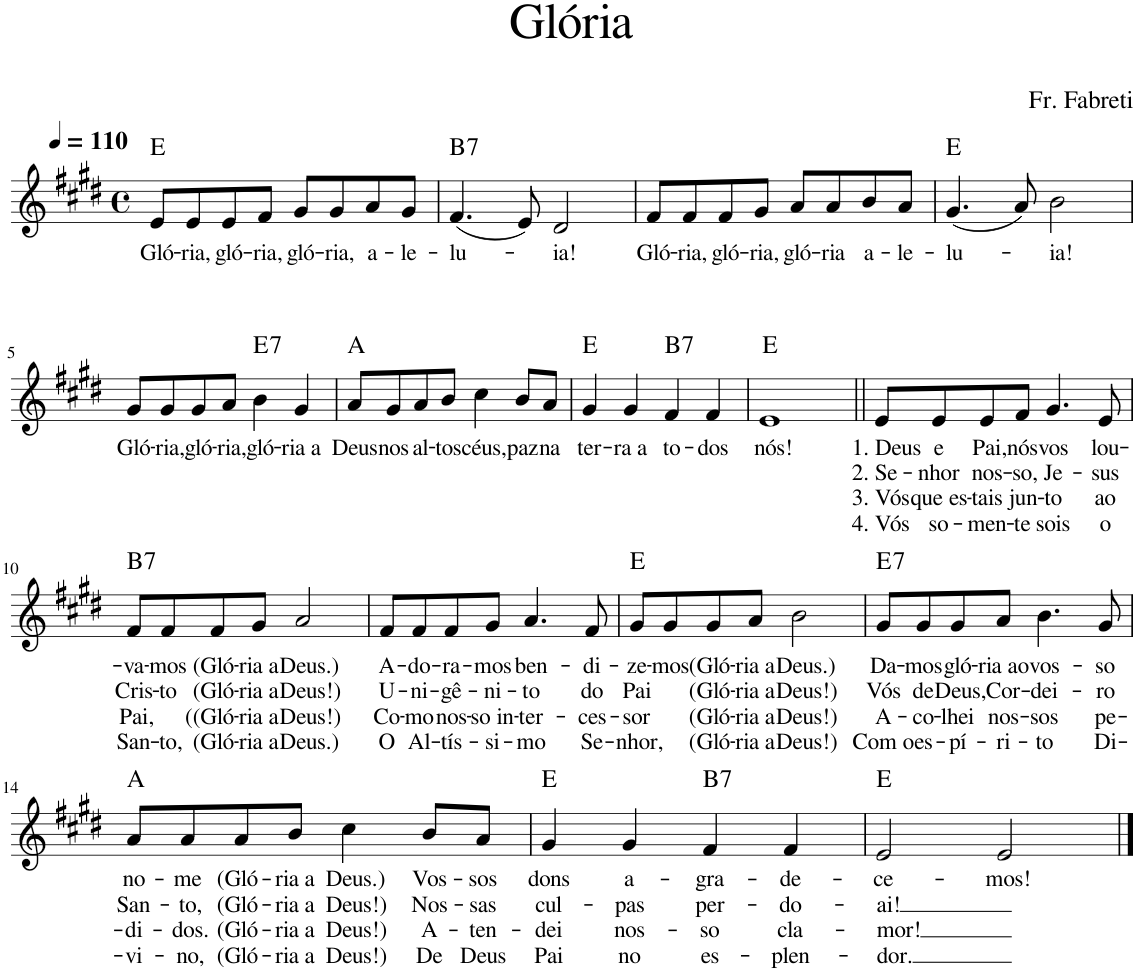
**kern	**text	**text	**text	**text	**harte
*part1	*part1	*part1	*part1	*part1	*part1
*staff1	*staff1	*staff1	*staff1	*staff1	*
*I"Voz	*	*	*	*	*
*I'Vo.	*	*	*	*	*
*clefG2	*	*	*	*	*
*k[f#c#g#d#]	*	*	*	*	*
*M4/4	*	*	*	*	*
*met(c)	*	*	*	*	*
*MM110	*	*	*	*	*
=1	=1	=1	=1	=1	=1
!	!LO:LY:b	!	!	!	!
8e/L	Gló-	.	.	.	E:maj
!	!LO:LY:b	!	!	!	!
8e/	-ria,	.	.	.	.
!	!LO:LY:b	!	!	!	!
8e/	gló-	.	.	.	.
!	!LO:LY:b	!	!	!	!
8f#/J	-ria,	.	.	.	.
!	!LO:LY:b	!	!	!	!
8g#/L	gló-	.	.	.	.
!	!LO:LY:b	!	!	!	!
8g#/	-ria,	.	.	.	.
!	!LO:LY:b	!	!	!	!
8a/	a-	.	.	.	.
!	!LO:LY:b	!	!	!	!
8g#/J	-le-	.	.	.	.
=2	=2	=2	=2	=2	=2
!	!LO:LY:b	!	!	!	!LO:H:kt=7
(4.f#/	-lu-	.	.	.	B:7
8e/)	.	.	.	.	.
!	!LO:LY:b	!	!	!	!
2d#/	-ia!	.	.	.	.
=3	=3	=3	=3	=3	=3
!	!LO:LY:b	!	!	!	!
8f#/L	Gló-	.	.	.	.
!	!LO:LY:b	!	!	!	!
8f#/	-ria,	.	.	.	.
!	!LO:LY:b	!	!	!	!
8f#/	gló-	.	.	.	.
!	!LO:LY:b	!	!	!	!
8g#/J	-ria,	.	.	.	.
!	!LO:LY:b	!	!	!	!
8a/L	gló-	.	.	.	.
!	!LO:LY:b	!	!	!	!
8a/	-ria	.	.	.	.
!	!LO:LY:b	!	!	!	!
8b/	a-	.	.	.	.
!	!LO:LY:b	!	!	!	!
8a/J	-le-	.	.	.	.
=4	=4	=4	=4	=4	=4
!	!LO:LY:b	!	!	!	!
(4.g#/	-lu-	.	.	.	E:maj
8a/)	.	.	.	.	.
!	!LO:LY:b	!	!	!	!
2b\	-ia!	.	.	.	.
!!LO:LB:g=z
=5	=5	=5	=5	=5	=5
!	!LO:LY:b	!	!	!	!
8g#/L	Gló-	.	.	.	.
!	!LO:LY:b	!	!	!	!
8g#/	-ria,	.	.	.	.
!	!LO:LY:b	!	!	!	!
8g#/	gló-	.	.	.	.
!	!LO:LY:b	!	!	!	!
8a/J	-ria,	.	.	.	.
!	!LO:LY:b	!	!	!	!LO:H:kt=7
4b\	gló-	.	.	.	E:7
!	!LO:LY:b	!	!	!	!
4g#/	-ria a	.	.	.	.
=6	=6	=6	=6	=6	=6
!	!LO:LY:b	!	!	!	!
8a/L	Deus	.	.	.	A:maj
!	!LO:LY:b	!	!	!	!
8g#/	nos	.	.	.	.
!	!LO:LY:b	!	!	!	!
8a/	al-	.	.	.	.
!	!LO:LY:b	!	!	!	!
8b/J	-tos	.	.	.	.
!	!LO:LY:b	!	!	!	!
4cc#\	céus,	.	.	.	.
!	!LO:LY:b	!	!	!	!
8b/L	paz	.	.	.	.
!	!LO:LY:b	!	!	!	!
8a/J	na	.	.	.	.
=7	=7	=7	=7	=7	=7
!	!LO:LY:b	!	!	!	!
4g#/	ter-	.	.	.	E:maj
!	!LO:LY:b	!	!	!	!
4g#/	-ra a	.	.	.	.
!	!LO:LY:b	!	!	!	!LO:H:kt=7
4f#/	to-	.	.	.	B:7
!	!LO:LY:b	!	!	!	!
4f#/	-dos	.	.	.	.
=8	=8	=8	=8	=8	=8
!	!LO:LY:b	!	!	!	!
1e	nós!	.	.	.	E:maj
=9||	=9||	=9||	=9||	=9||	=9||
!	!LO:LY:b	!LO:LY:b	!LO:LY:b	!LO:LY:b	!
8e/L	1. Deus	2. Se-	3. Vós	4. Vós	.
!	!LO:LY:b	!LO:LY:b	!LO:LY:b	!LO:LY:b	!
8e/	e	-nhor	que es-	so-	.
!	!LO:LY:b	!LO:LY:b	!LO:LY:b	!LO:LY:b	!
8e/	Pai,	nos-	-tais	-men-	.
!	!LO:LY:b	!LO:LY:b	!LO:LY:b	!LO:LY:b	!
8f#/J	nós	-so,	jun-	-te	.
!	!LO:LY:b	!LO:LY:b	!LO:LY:b	!LO:LY:b	!
4.g#/	vos	Je-	-to	sois	.
!	!LO:LY:b	!LO:LY:b	!LO:LY:b	!LO:LY:b	!
8e/	lou-	-sus	ao	o	.
!!LO:LB:g=z
=10	=10	=10	=10	=10	=10
!	!LO:LY:b	!LO:LY:b	!LO:LY:b	!LO:LY:b	!LO:H:kt=7
8f#/L	-va-	Cris-	Pai,	San-	B:7
!	!LO:LY:b	!LO:LY:b	!	!LO:LY:b	!
8f#/	-mos	-to	.	-to,	.
!	!LO:LY:b	!LO:LY:b	!LO:LY:b	!LO:LY:b	!
8f#/	(Gló-	(Gló-	-((Gló-	(Gló-	.
!	!LO:LY:b	!LO:LY:b	!LO:LY:b	!LO:LY:b	!
8g#/J	-ria a	-ria a	-ria a	-ria a	.
!	!LO:LY:b	!LO:LY:b	!LO:LY:b	!LO:LY:b	!
2a/	Deus.)	Deus!)	Deus!)	Deus.)	.
=11	=11	=11	=11	=11	=11
!	!LO:LY:b	!LO:LY:b	!LO:LY:b	!LO:LY:b	!
8f#/L	A-	U-	Co-	O	.
!	!LO:LY:b	!LO:LY:b	!LO:LY:b	!LO:LY:b	!
8f#/	-do-	-ni-	-mo	Al-	.
!	!LO:LY:b	!LO:LY:b	!LO:LY:b	!LO:LY:b	!
8f#/	-ra-	-gê-	nos-	-tís-	.
!	!LO:LY:b	!LO:LY:b	!LO:LY:b	!LO:LY:b	!
8g#/J	-mos	-ni-	-so in-	-si-	.
!	!LO:LY:b	!LO:LY:b	!LO:LY:b	!LO:LY:b	!
4.a/	ben-	to	-ter-	-mo	.
!	!LO:LY:b	!LO:LY:b	!LO:LY:b	!LO:LY:b	!
8f#/	-di-	do	-ces-	Se-	.
=12	=12	=12	=12	=12	=12
!	!LO:LY:b	!LO:LY:b	!LO:LY:b	!LO:LY:b	!
8g#/L	-ze-	Pai	-sor	-nhor,	E:maj
!	!LO:LY:b	!	!	!	!
8g#/	-mos	.	.	.	.
!	!LO:LY:b	!LO:LY:b	!LO:LY:b	!LO:LY:b	!
8g#/	(Gló-	-(Gló-	(Gló-	(Gló-	.
!	!LO:LY:b	!LO:LY:b	!LO:LY:b	!LO:LY:b	!
8a/J	-ria a	-ria a	-ria a	-ria a	.
!	!LO:LY:b	!LO:LY:b	!LO:LY:b	!LO:LY:b	!
2b\	Deus.)	Deus!)	Deus!)	Deus!)	.
=13	=13	=13	=13	=13	=13
!	!LO:LY:b	!LO:LY:b	!LO:LY:b	!LO:LY:b	!LO:H:kt=7
8g#/L	Da-	Vós	A-	Com o	E:7
!	!LO:LY:b	!LO:LY:b	!LO:LY:b	!LO:LY:b	!
8g#/	-mos	de	-co-	es-	.
!	!LO:LY:b	!LO:LY:b	!LO:LY:b	!LO:LY:b	!
8g#/	gló-	Deus,	-lhei	-pí-	.
!	!LO:LY:b	!LO:LY:b	!LO:LY:b	!LO:LY:b	!
8a/J	-ria ao	Cor-	nos-	-ri-	.
!	!LO:LY:b	!LO:LY:b	!LO:LY:b	!LO:LY:b	!
4.b\	vos-	-dei-	-sos	-to	.
!	!LO:LY:b	!LO:LY:b	!LO:LY:b	!LO:LY:b	!
8g#/	-so	-ro	pe-	Di-	.
!!LO:LB:g=z
=14	=14	=14	=14	=14	=14
!	!LO:LY:b	!LO:LY:b	!LO:LY:b	!LO:LY:b	!
8a/L	no-	San-	-di-	-vi-	A:maj
!	!LO:LY:b	!LO:LY:b	!LO:LY:b	!LO:LY:b	!
8a/	-me	-to,	-dos.	-no,	.
!	!LO:LY:b	!LO:LY:b	!LO:LY:b	!LO:LY:b	!
8a/	(Gló-	(Gló-	(Gló-	(Gló-	.
!	!LO:LY:b	!LO:LY:b	!LO:LY:b	!LO:LY:b	!
8b/J	-ria a	-ria a	-ria a	-ria a	.
!	!LO:LY:b	!LO:LY:b	!LO:LY:b	!LO:LY:b	!
4cc#\	Deus.)	Deus!)	Deus!)	Deus!)	.
!	!LO:LY:b	!LO:LY:b	!LO:LY:b	!LO:LY:b	!
8b/L	Vos-	Nos-	A-	De	.
!	!LO:LY:b	!LO:LY:b	!LO:LY:b	!LO:LY:b	!
8a/J	-sos	-sas	-ten-	Deus	.
=15	=15	=15	=15	=15	=15
!	!LO:LY:b	!LO:LY:b	!LO:LY:b	!LO:LY:b	!
4g#/	dons	cul-	-dei	Pai	E:maj
!	!LO:LY:b	!LO:LY:b	!LO:LY:b	!LO:LY:b	!
4g#/	a-	-pas	nos-	no	.
!	!LO:LY:b	!LO:LY:b	!LO:LY:b	!LO:LY:b	!LO:H:kt=7
4f#/	-gra-	per-	-so	es-	B:7
!	!LO:LY:b	!LO:LY:b	!LO:LY:b	!LO:LY:b	!
4f#/	-de-	-do-	cla-	-plen-	.
=16	=16	=16	=16	=16	=16
!	!LO:LY:b	!LO:LY:b	!LO:LY:b	!LO:LY:b	!
2e/	-ce-	-ai!	-mor!	-dor.	E:maj
!	!LO:LY:b	!	!	!	!
2e/	-mos!	.	.	.	.
==	==	==	==	==	==
*-	*-	*-	*-	*-	*-
